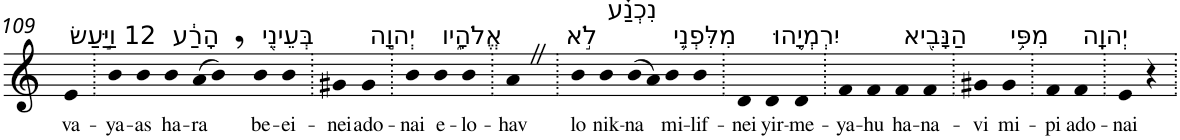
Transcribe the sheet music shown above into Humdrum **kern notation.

**kern	**text
*part1	*part1
*staff1	*staff1
*I"Piano	*
*I'Pno	*
!!LO:PB:g=z
*clefG2	*
*k[]	*
=109	=109
!LO:TX:a:t=12 וַיַּ֣עַשׂ	!
!	!LO:LY:b
4e	va-
=110.	=110.
!	!LO:LY:b
4b	-ya-
!	!LO:LY:b
4b	-as
!LO:TX:a:t=הָרַ֔ע	!
!	!LO:LY:b
4b	ha-
!	!LO:LY:b
(>8a	-ra
8b,)	.
!LO:TX:a:t=בְּעֵינֵ֖י	!
!	!LO:LY:b
4b	be-
!	!LO:LY:b
4b	-ei-
=111.	=111.
!	!LO:LY:b
4g#X	-nei
!LO:TX:a:t=יְהוָ֣ה	!
!	!LO:LY:b
4g#	ado-
=112.	=112.
!	!LO:LY:b
4b	-nai
!LO:TX:a:t=אֱלֹהָ֑יו	!
!	!LO:LY:b
4b	e-
!	!LO:LY:b
4b	-lo-
=113.	=113.
!	!LO:LY:b
4aZ	-hav
=114.	=114.
!LO:TX:a:t=לֹ֣א	!
!	!LO:LY:b
4b	lo
!LO:TX:a:t=נִכְנַ֗ע	!
!	!LO:LY:b
4b	nik-
!	!LO:LY:b
(>8b	-na
8a)	.
!LO:TX:a:t=מִלִּפְנֵ֛י	!
!	!LO:LY:b
4b	mi-
!	!LO:LY:b
4b	-lif-
=115.	=115.
!	!LO:LY:b
4d	-nei
!LO:TX:a:t=יִרְמְיָ֥הוּ	!
!	!LO:LY:b
4d	yir-
!	!LO:LY:b
4d	-me-
=116.	=116.
!	!LO:LY:b
4f	-ya-
!	!LO:LY:b
4f	-hu
!LO:TX:a:t=הַנָּבִ֖יא	!
!	!LO:LY:b
4f	ha-
!	!LO:LY:b
4f	-na-
=117.	=117.
!	!LO:LY:b
4g#X	-vi
!LO:TX:a:t=מִפִּ֥י	!
!	!LO:LY:b
4g#	mi-
=118.	=118.
!	!LO:LY:b
4f	-pi
!LO:TX:a:t=יְהוָֽה	!
!	!LO:LY:b
4f	ado-
=119.	=119.
!	!LO:LY:b
4e	-nai
4r	.
=.	=.
*-	*-
